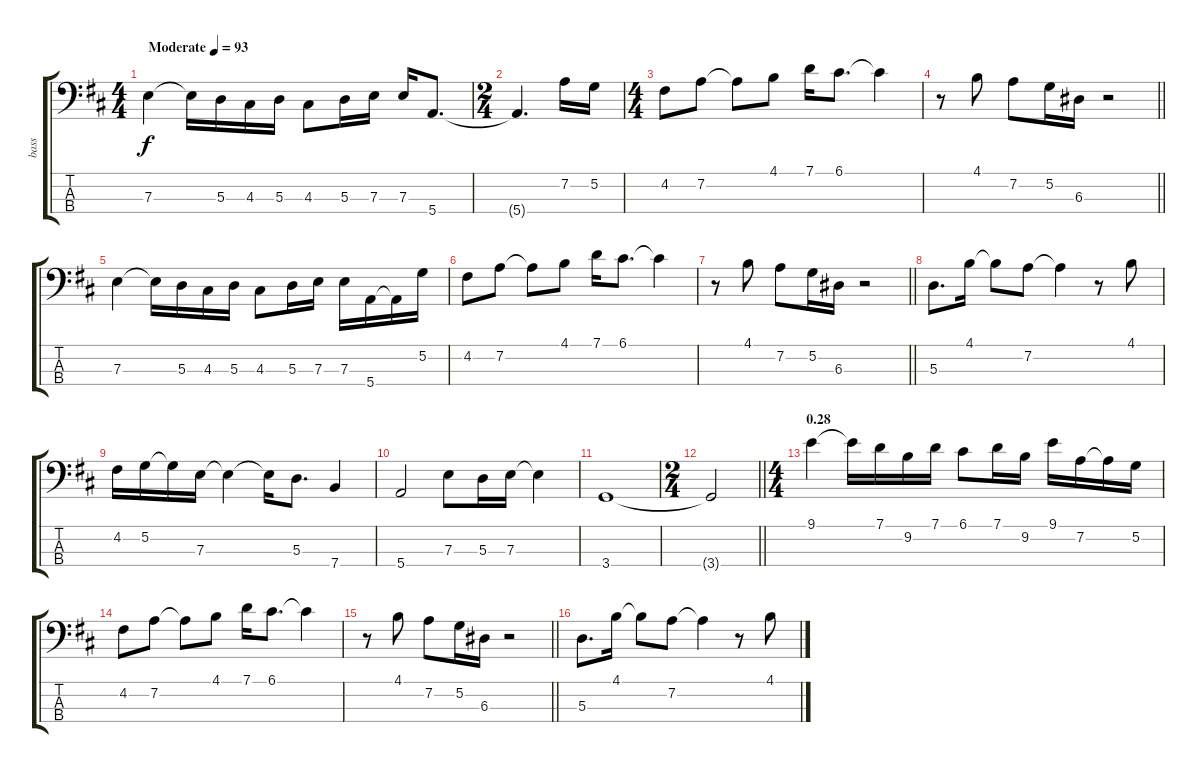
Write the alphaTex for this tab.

\track ("bass" "bass") {instrument electricbasspick}
\staff {score tabs}
\tuning (G2 D2 A1 E1) {hide}
\ts (4 4)
\tempo (93 "Moderate")
\clef f4
\ks d
7.3.4{dy f instrument electricbasspick} 7.3{t}.16 5.3.16 4.3.16 5.3.16 4.3.8 5.3.16 7.3.16 7.3.16 5.4.8{d} |
\ts (2 4)
5.4{t}.4{d} 7.2.16 5.2.16 |
\ts (4 4)
4.2.8 7.2.8 7.2{t}.8 4.1.8 7.1.16 6.1.8{d} 6.1{t}.4 |
\barLineRight lightlight
r.8 4.1.8 7.2.8 5.2.16 6.3.16 r.2 |
7.3.4 7.3{t}.16 5.3.16 4.3.16 5.3.16 4.3.8 5.3.16 7.3.16 7.3.16 5.4.16 5.4{t}.16 5.2.16 |
4.2.8 7.2.8 7.2{t}.8 4.1.8 7.1.16 6.1.8{d} 6.1{t}.4 |
\barLineRight lightlight
r.8 4.1.8 7.2.8 5.2.16 6.3.16 r.2 |
5.3.8{d} 4.1.16 4.1{t}.8 7.2.8 7.2{t}.4 r.8 4.1.8 |
4.2.16 5.2.16 5.2{t}.16 7.3.16 7.3{t}.4 7.3{t}.16 5.3.8{d} 7.4.4 |
5.4.2 7.3.8 5.3.16 7.3.16 7.3{t}.4 |
3.4.1 |
\ts (2 4)
\barLineRight lightlight
3.4{t}.2 |
\ts (4 4)
\section ("" "0.28")
9.1.4 9.1{t}.16 7.1.16 9.2.16 7.1.16 6.1.8 7.1.16 9.2.16 9.1.16 7.2.16 7.2{t}.16 5.2.16 |
4.2.8 7.2.8 7.2{t}.8 4.1.8 7.1.16 6.1.8{d} 6.1{t}.4 |
\barLineRight lightlight
r.8 4.1.8 7.2.8 5.2.16 6.3.16 r.2 |
5.3.8{d} 4.1.16 4.1{t}.8 7.2.8 7.2{t}.4 r.8 4.1.8
